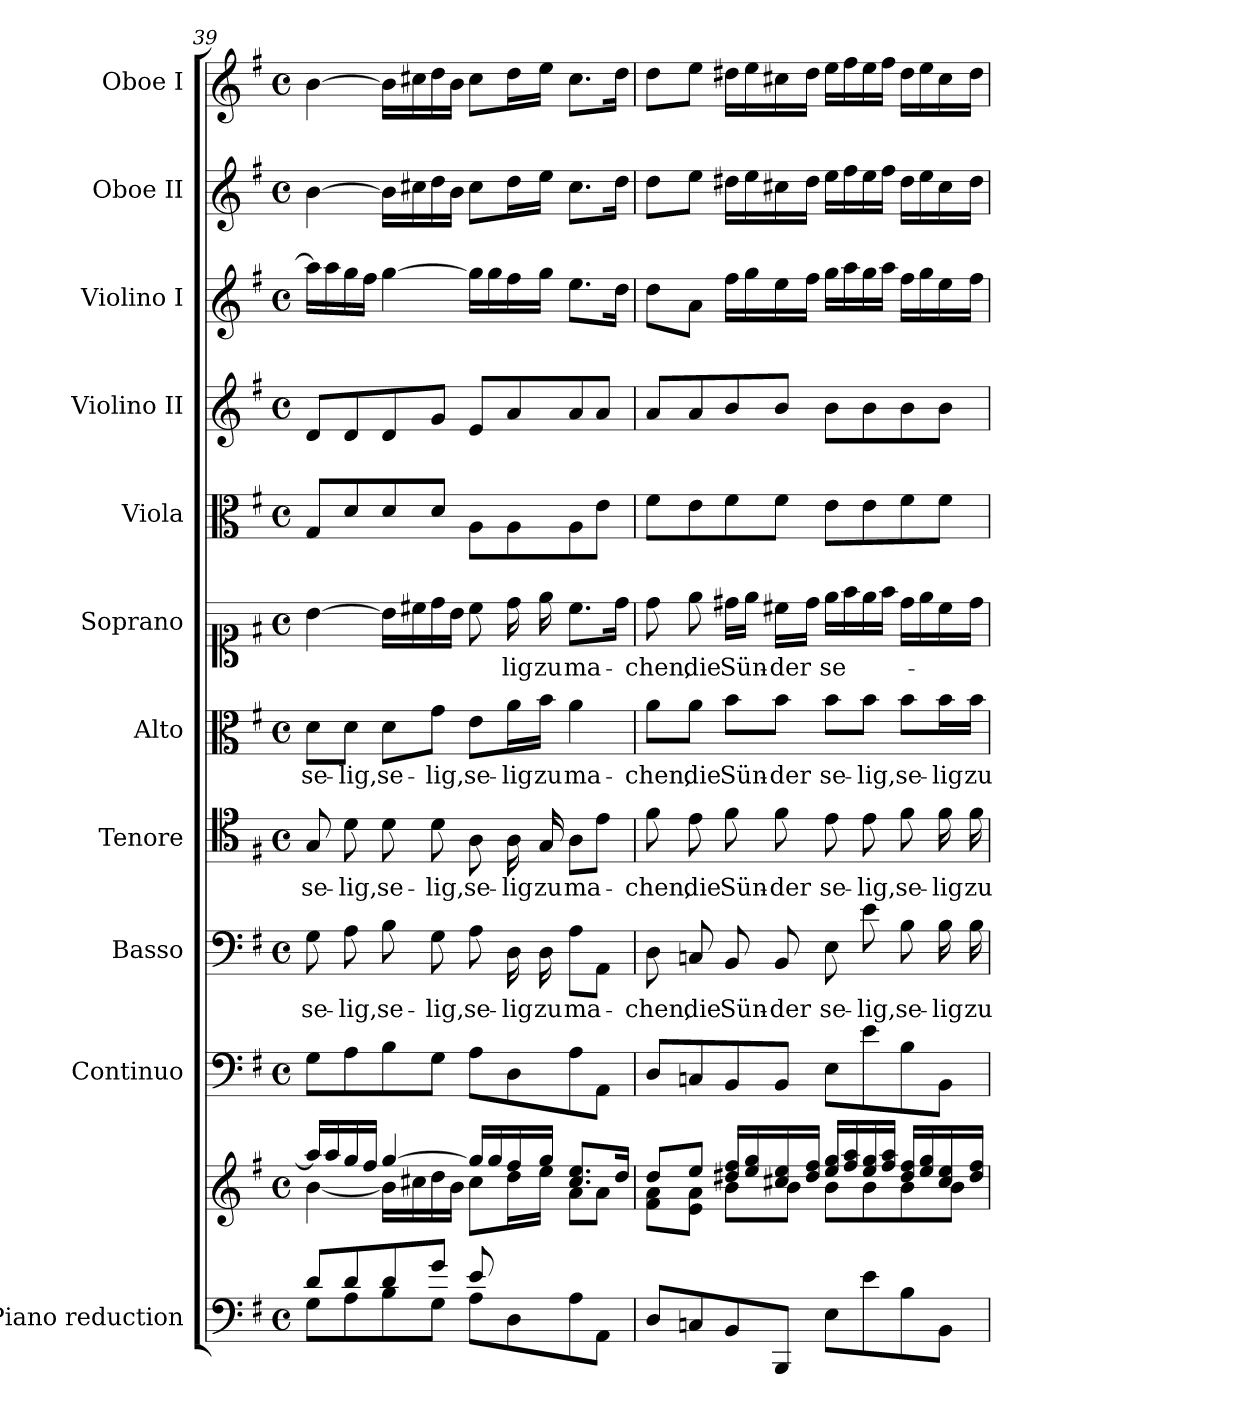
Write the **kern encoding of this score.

**kern	**kern	**kern	**kern	**text	**kern	**text	**kern	**text	**kern	**text	**kern	**kern	**kern	**kern	**kern
*part11	*part11	*part10	*part9	*part9	*part8	*part8	*part7	*part7	*part6	*part6	*part5	*part4	*part3	*part2	*part1
*staff12	*staff11	*staff10	*staff9	*staff9	*staff8	*staff8	*staff7	*staff7	*staff6	*staff6	*staff5	*staff4	*staff3	*staff2	*staff1
*I"Piano reduction	*	*I"Continuo	*I"Basso	*	*I"Tenore	*	*I"Alto	*	*I"Soprano	*	*I"Viola	*I"Violino II	*I"Violino I	*I"Oboe II	*I"Oboe I
*I'Pno	*	*	*	*	*	*	*	*	*	*	*	*	*	*I'Ob	*I'Ob
*clefF4	*clefG2	*clefF4	*clefF4	*	*clefC4	*	*clefC3	*	*clefC1	*	*clefC3	*clefG2	*clefG2	*clefG2	*clefG2
*k[f#]	*k[f#]	*k[f#]	*k[f#]	*	*k[f#]	*	*k[f#]	*	*k[f#]	*	*k[f#]	*k[f#]	*k[f#]	*k[f#]	*k[f#]
*M4/4	*M4/4	*M4/4	*M4/4	*	*M4/4	*	*M4/4	*	*M4/4	*	*M4/4	*M4/4	*M4/4	*M4/4	*M4/4
*met(c)	*met(c)	*met(c)	*met(c)	*	*met(c)	*	*met(c)	*	*met(c)	*	*met(c)	*met(c)	*met(c)	*met(c)	*met(c)
=39	=39	=39	=39	=39	=39	=39	=39	=39	=39	=39	=39	=39	=39	=39	=39
*^	*^	*	*	*	*	*	*	*	*	*	*	*	*	*	*
*	*	*	*^	*	*	*	*	*	*	*	*	*	*	*	*	*	*
!	!	!	!	!	!	!	!LO:LY:b	!	!LO:LY:b	!	!LO:LY:b	!	!	!	!	!	!	!
8d/L	8G\L	16aa/LL]	[4b\	8ryy	8G\L	8G\	se-	8G/	se-	8d\L	se-	[4b\	.	8G/L	8d/L	16aa\LL]	[4b\	[4b\
.	.	16aa/	.	.	.	.	.	.	.	.	.	.	.	.	.	16aa\	.	.
*	*	*	*v	*v	*	*	*	*	*	*	*	*	*	*	*	*	*	*
!	!	!	!	!	!	!LO:LY:b	!	!LO:LY:b	!	!LO:LY:b	!	!	!	!	!	!	!
8d/	8A\	16gg/	.	8A\	8A\	-lig,	8d\	-lig,	8d\J	-lig,	.	.	8d/	8d/	16gg\	.	.
.	.	16ff#/JJ	.	.	.	.	.	.	.	.	.	.	.	.	16ff#\JJ	.	.
!	!	!	!	!	!	!LO:LY:b	!	!LO:LY:b	!	!LO:LY:b	!	!	!	!	!	!	!
8d/	8B\	[4gg/	16b\LL]	8B\	8B\	se-	8d\	se-	8d\L	se-	16b\LL]	.	8d/	8d/	[4gg\	16b\LL]	16b\LL]
.	.	.	16cc#X\	.	.	.	.	.	.	.	16cc#X\	.	.	.	.	16cc#X\	16cc#X\
!	!	!	!	!	!	!LO:LY:b	!	!LO:LY:b	!	!LO:LY:b	!	!	!	!	!	!	!
8g/J	8G\J	.	16dd\	8G\J	8G\	-lig,	8d\	-lig,	8g\J	-lig,	16dd\	.	8d/J	8g/J	.	16dd\	16dd\
.	.	.	16b\JJ	.	.	.	.	.	.	.	16b\JJ	.	.	.	.	16b\JJ	16b\JJ
!	!	!	!	!	!	!LO:LY:b	!	!LO:LY:b	!	!LO:LY:b	!	!	!	!	!	!	!
8e/L	8A\L	16gg/LL]	8cc#\L	8A\L	8A\	se-	8A\	se-	8e\L	se-	8cc#\	.	8A\L	8e/L	16gg\LL]	8cc#\L	8cc#\L
.	.	16gg/	.	.	.	.	.	.	.	.	.	.	.	.	16gg\	.	.
*	*	*	*^	*	*	*	*	*	*	*	*	*	*	*	*	*	*
!	!	!	!	!	!	!	!LO:LY:b	!	!LO:LY:b	!	!LO:LY:b	!	!LO:LY:b	!	!	!	!	!
8ryy	8D\	16ff#/	16dd\L	8a\J	8D\	16D\	-lig	16A\	-lig	16a\L	-lig	16dd\	-lig	8A\	8a/	16ff#\	16dd\L	16dd\L
!	!	!	!	!	!	!	!LO:LY:b	!	!LO:LY:b	!	!LO:LY:b	!	!LO:LY:b	!	!	!	!	!
.	.	16gg/JJ	16ee\JJ	.	.	16D\	zu	16G/	zu	16b\JJ	zu	16ee\	zu	.	.	16gg\JJ	16ee\JJ	16ee\JJ
!	!	!	!	!	!	!	!LO:LY:b	!	!LO:LY:b	!	!LO:LY:b	!	!LO:LY:b	!	!	!	!	!
4ryy	8A\	8.cc#/ 8.ee/L	8a\L	4ryy	8A\	8A\L	ma-	8A\L	ma-	4a\	ma-	8.cc#\L	ma-	8A\	8a/	8.ee\L	8.cc#\L	8.cc#\L
.	8AA\J	.	8a\J	.	8AA\J	8AA\J	.	8e\J	.	.	.	.	.	8e\J	8a/J	.	.	.
.	.	16dd/Jk	.	.	.	.	.	.	.	.	.	16dd\Jk	.	.	.	16dd\Jk	16dd\Jk	16dd\Jk
*v	*v	*	*	*	*	*	*	*	*	*	*	*	*	*	*	*	*	*
*	*	*v	*v	*	*	*	*	*	*	*	*	*	*	*	*	*	*
=40	=40	=40	=40	=40	=40	=40	=40	=40	=40	=40	=40	=40	=40	=40	=40	=40
!	!	!	!	!	!LO:LY:b	!	!LO:LY:b	!	!LO:LY:b	!	!LO:LY:b	!	!	!	!	!
8D/L	8dd/L	8f#\ 8a\L	8D/L	8D\	-chen,	8f#\	-chen,	8a\L	-chen,	8dd\	-chen,	8f#\L	8a/L	8dd\L	8dd\L	8dd\L
!	!	!	!	!	!LO:LY:b	!	!LO:LY:b	!	!LO:LY:b	!	!LO:LY:b	!	!	!	!	!
8Cn/	8ee/J	8e\ 8a\J	8Cn/	8Cn/	die	8e\	die	8a\J	die	8ee\	die	8e\	8a/	8a\J	8ee\J	8ee\J
!	!	!	!	!	!LO:LY:b	!	!LO:LY:b	!	!LO:LY:b	!	!LO:LY:b	!	!	!	!	!
8BB/	16dd#X/ 16ff#/LL	8b\L	8BB/	8BB/	Sün-	8f#\	Sün-	8b\L	Sün-	16dd#X\LL	Sün-	8f#\	8b/	16ff#\LL	16dd#X\LL	16dd#X\LL
.	16ee/ 16gg/	.	.	.	.	.	.	.	.	16ee\JJ	.	.	.	16gg\	16ee\	16ee\
!	!	!	!	!	!LO:LY:b	!	!LO:LY:b	!	!LO:LY:b	!	!LO:LY:b	!	!	!	!	!
8BBB/J	16cc#X/ 16ee/	8b\J	8BB/J	8BB/	-der	8f#\	-der	8b\J	-der	16cc#X\LL	-der	8f#\J	8b/J	16ee\	16cc#X\	16cc#X\
.	16dd#/ 16ff#/JJ	.	.	.	.	.	.	.	.	16dd#\JJ	.	.	.	16ff#\JJ	16dd#\JJ	16dd#\JJ
!	!	!	!	!	!LO:LY:b	!	!LO:LY:b	!	!LO:LY:b	!	!LO:LY:b	!	!	!	!	!
8E\L	16ee/ 16gg/LL	8b\L	8E\L	8E\	se-	8e\	se-	8b\L	se-	16ee\LL	se-	8e\L	8b\L	16gg\LL	16ee\LL	16ee\LL
.	16ff#/ 16aa/	.	.	.	.	.	.	.	.	16ff#\	.	.	.	16aa\	16ff#\	16ff#\
!	!	!	!	!	!LO:LY:b	!	!LO:LY:b	!	!LO:LY:b	!	!	!	!	!	!	!
8e\	16ee/ 16gg/	8b\	8e\	8e\	-lig,	8e\	-lig,	8b\J	-lig,	16ee\	.	8e\	8b\	16gg\	16ee\	16ee\
.	16ff#/ 16aa/JJ	.	.	.	.	.	.	.	.	16ff#\JJ	.	.	.	16aa\JJ	16ff#\JJ	16ff#\JJ
!	!	!	!	!	!LO:LY:b	!	!LO:LY:b	!	!LO:LY:b	!	!	!	!	!	!	!
8B\	16dd#/ 16ff#/LL	8b\	8B\	8B\	se-	8f#\	se-	8b\L	se-	16dd#\LL	.	8f#\	8b\	16ff#\LL	16dd#\LL	16dd#\LL
.	16ee/ 16gg/	.	.	.	.	.	.	.	.	16ee\	.	.	.	16gg\	16ee\	16ee\
!	!	!	!	!	!LO:LY:b	!	!LO:LY:b	!	!LO:LY:b	!	!	!	!	!	!	!
8BB\J	16cc#/ 16ee/	8b\J	8BB\J	16B\	-lig	16f#\	-lig	16b\L	-lig	16cc#\	.	8f#\J	8b\J	16ee\	16cc#\	16cc#\
!	!	!	!	!	!LO:LY:b	!	!LO:LY:b	!	!LO:LY:b	!	!	!	!	!	!	!
.	16dd#/ 16ff#/JJ	.	.	16B\	zu	16f#\	zu	16b\JJ	zu	16dd#\JJ	.	.	.	16ff#\JJ	16dd#\JJ	16dd#\JJ
*	*v	*v	*	*	*	*	*	*	*	*	*	*	*	*	*	*
=	=	=	=	=	=	=	=	=	=	=	=	=	=	=	=
*-	*-	*-	*-	*-	*-	*-	*-	*-	*-	*-	*-	*-	*-	*-	*-
